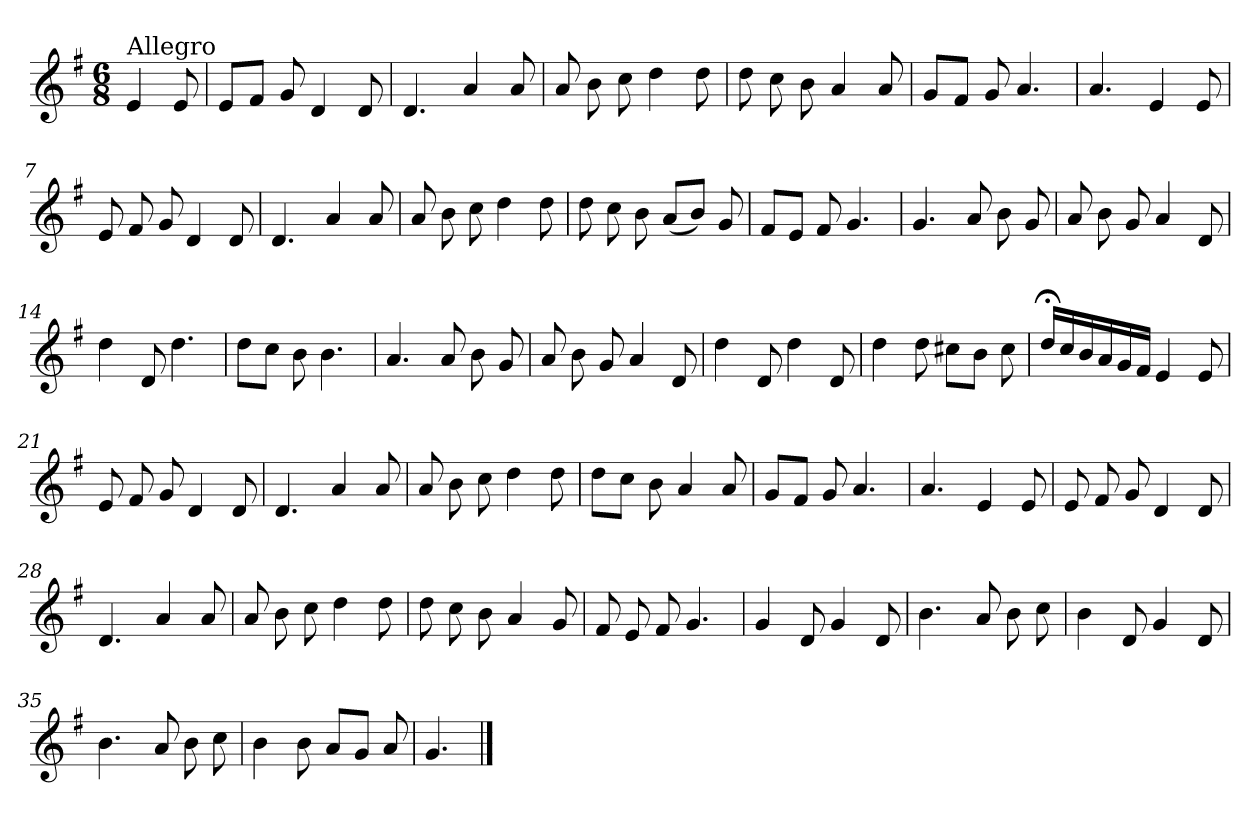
**kern
*part1
*staff1
*clefG2
*k[f#]
*G:
*M6/8
=
!LO:TX:a:t=Allegro
4e/
8e/
=1
8e/L
8f#/J
8g/
4d/
8d/
=2
4.d/
4a/
8a/
=3
8a/
8b\
8cc\
4dd\
8dd\
=4
8dd\
8cc\
8b\
4a/
8a/
=5
8g/L
8f#/J
8g/
4.a/
!!LO:LB:g=z
=6
4.a/
4e/
8e/
=7
8e/
8f#/
8g/
4d/
8d/
=8
4.d/
4a/
8a/
=9
8a/
8b\
8cc\
4dd\
8dd\
=10
8dd\
8cc\
8b\
(<8a/L
8b/J)
8g/
=11
8f#/L
8e/J
8f#/
4.g/
!!LO:LB:g=z
=12
4.g/
8a/
8b\
8g/
=13
8a/
8b\
8g/
4a/
8d/
=14
4dd\
8d/
4.dd\
=15
8dd\L
8cc\J
8b\
4.b\
=16
4.a/
8a/
8b\
8g/
=17
8a/
8b\
8g/
4a/
8d/
!!LO:LB:g=z
=18
4dd\
8d/
4dd\
8d/
=19
4dd\
8dd\
8cc#X\L
8b\J
8cc#\
=20
16dd;</LL
16cc/
16b/
16a/
16g/
16f#/JJ
4e/
8e/
=21
8e/
8f#/
8g/
4d/
8d/
=22
4.d/
4a/
8a/
=23
8a/
8b\
8cc\
4dd\
8dd\
!!LO:LB:g=z
=24
8dd\L
8cc\J
8b\
4a/
8a/
=25
8g/L
8f#/J
8g/
4.a/
=26
4.a/
4e/
8e/
=27
8e/
8f#/
8g/
4d/
8d/
=28
4.d/
4a/
8a/
=29
8a/
8b\
8cc\
4dd\
8dd\
!!LO:LB:g=z
=30
8dd\
8cc\
8b\
4a/
8g/
=31
8f#/
8e/
8f#/
4.g/
=32
4g/
8d/
4g/
8d/
=33
4.b\
8a/
8b\
8cc\
=34
4b\
8d/
4g/
8d/
=35
4.b\
8a/
8b\
8cc\
!!LO:LB:g=z
=36
4b\
8b\
8a/L
8g/J
8a/
=37
4.g/
==
*-
